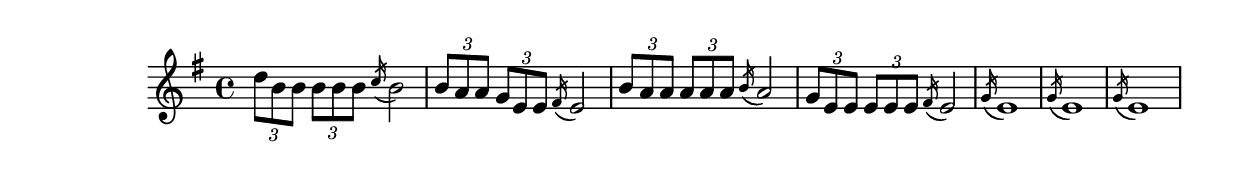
\version "2.8.6" 
\include "english.ly"


melody = \relative d''
 { 
  \clef treble 
  \key g \major 
  \time 4/4
% \set Staff.midiInstrument = "recorder" 
% \set Staff.midiInstrument = "taiko drum" 

  \times 2/3 {d8 b b} \times 2/3 {b8 b b} \acciaccatura c16 b2 |
  \times 2/3 {b8 a a} \times 2/3 {g8 e e} \acciaccatura fs16 e2 |
  \times 2/3 {b'8 a a} \times 2/3 {a8 a a} \acciaccatura b16 a2 |
  \times 2/3 {g8 e e} \times 2/3 {e8 e e} \acciaccatura fs16 e2 |
  \acciaccatura g16 e1 | \acciaccatura g16 e1 | \acciaccatura g16 e1
} 

\score { 
\new Staff \melody 
\layout {
  \context {
    \Score
    \remove Bar_number_engraver
} } 
\midi { \tempo 4=45 } 
}
